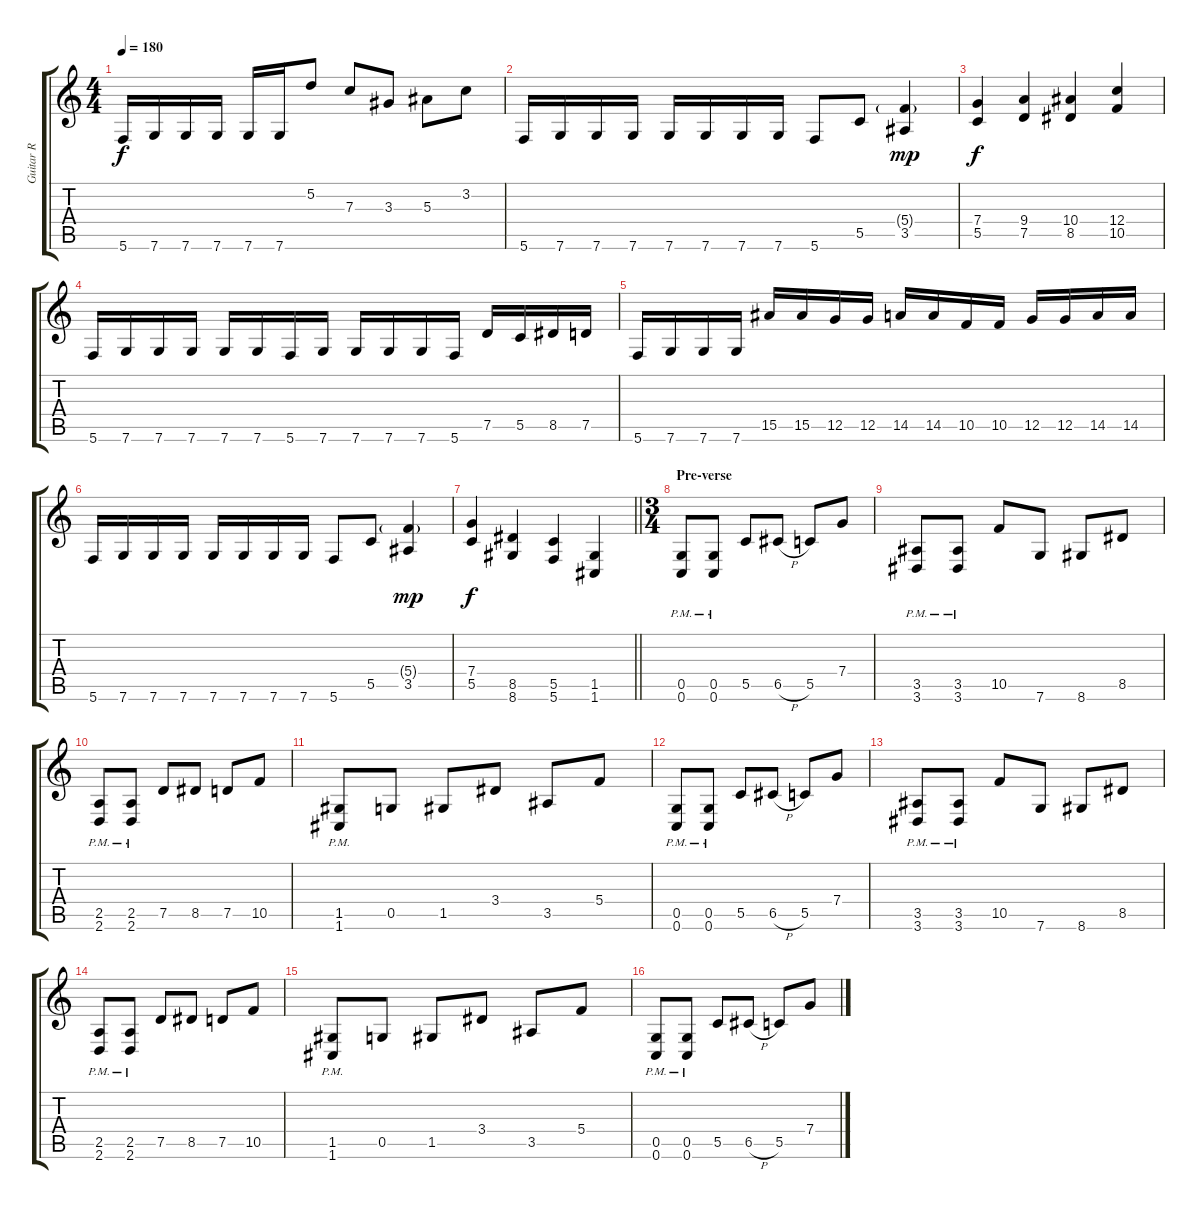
\track ("Guitar R" "Guitar R") {instrument distortionguitar}
\staff {score tabs}
\tuning (D4 A3 F3 C3 G2 C2) {hide}
\ts (4 4)
\tempo 180
\clef g2
\ks c
5.6.16{dy f} 7.6.16 7.6.16 7.6.16 7.6.16 7.6.16 5.2.8 7.3.8 3.3.8 5.3.8 3.2.8 |
5.6.16 7.6.16 7.6.16 7.6.16 7.6.16 7.6.16 7.6.16 7.6.16 5.6.8 5.5.8 (5.4{g} 3.5).4{dy mp} |
(7.4 5.5).4{dy f} (9.4 7.5).4 (10.4 8.5).4 (12.4 10.5).4 |
5.6.16 7.6.16 7.6.16 7.6.16 7.6.16 7.6.16 5.6.16 7.6.16 7.6.16 7.6.16 7.6.16 5.6.16 7.5.16 5.5.16 8.5.16 7.5.16 |
5.6.16 7.6.16 7.6.16 7.6.16 15.5.16 15.5.16 12.5.16 12.5.16 14.5.16 14.5.16 10.5.16 10.5.16 12.5.16 12.5.16 14.5.16 14.5.16 |
5.6.16 7.6.16 7.6.16 7.6.16 7.6.16 7.6.16 7.6.16 7.6.16 5.6.8 5.5.8 (5.4{g} 3.5).4{dy mp} |
\barLineRight lightlight
(7.4 5.5).4{dy f} (8.5 8.6).4 (5.5 5.6).4 (1.5 1.6).4 |
\ts (3 4)
\section ("" "Pre-verse")
(0.5{pm} 0.6{pm}).8 (0.5{pm} 0.6{pm}).8 5.5.8 6.5{h}.8 5.5.8 7.4.8 |
(3.5{pm} 3.6{pm}).8 (3.5{pm} 3.6{pm}).8 10.5.8 7.6.8 8.6.8 8.5.8 |
(2.5{pm} 2.6{pm}).8 (2.5{pm} 2.6{pm}).8 7.5.8 8.5.8 7.5.8 10.5.8 |
(1.5{pm} 1.6{pm}).8 0.5.8 1.5.8 3.4.8 3.5.8 5.4.8 |
(0.5{pm} 0.6{pm}).8 (0.5{pm} 0.6{pm}).8 5.5.8 6.5{h}.8 5.5.8 7.4.8 |
(3.5{pm} 3.6{pm}).8 (3.5{pm} 3.6{pm}).8 10.5.8 7.6.8 8.6.8 8.5.8 |
(2.5{pm} 2.6{pm}).8 (2.5{pm} 2.6{pm}).8 7.5.8 8.5.8 7.5.8 10.5.8 |
(1.5{pm} 1.6{pm}).8 0.5.8 1.5.8 3.4.8 3.5.8 5.4.8 |
(0.5{pm} 0.6{pm}).8 (0.5{pm} 0.6{pm}).8 5.5.8 6.5{h}.8 5.5.8 7.4.8
